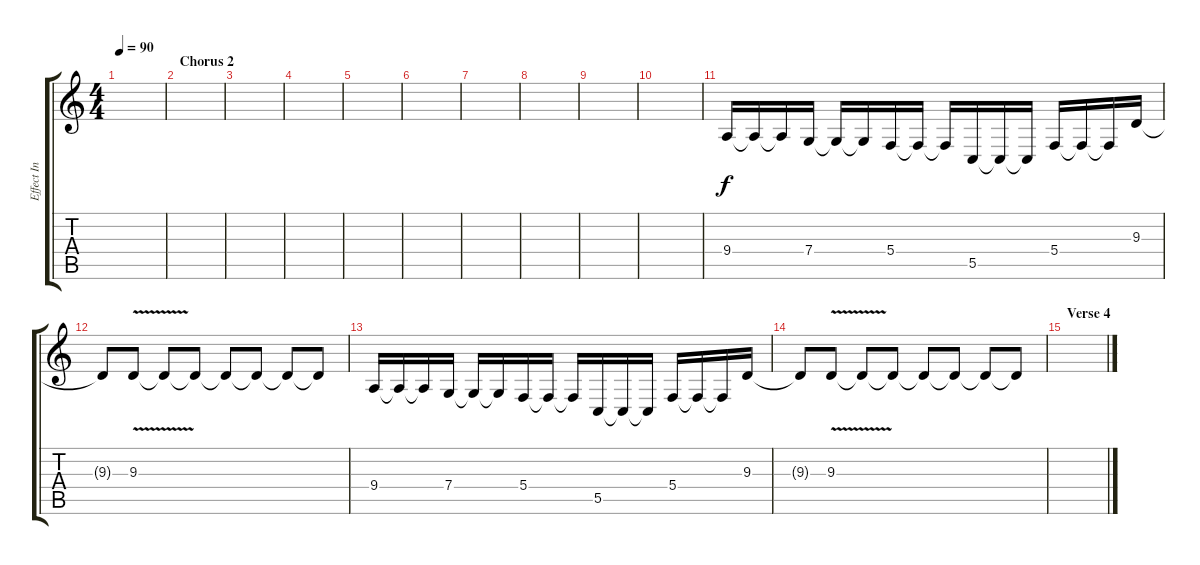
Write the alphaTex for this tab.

\track ("Effect In D " "Effect In ") {instrument violin}
\staff {score tabs}
\tuning (D4 A3 F3 C3 G2 D2) {hide}
\ts (4 4)
\tempo 90
\clef g2
\ks c
|
\section ("" "Chorus 2")
|
|
|
|
|
|
|
|
|
9.4.16 9.4{t}.16 9.4{t}.16 7.4.16 7.4{t}.16 7.4{t}.16 5.4.16 5.4{t}.16 5.4{t}.16 5.5.16 5.5{t}.16 5.5{t}.16 5.4.16 5.4{t}.16 5.4{t}.16 9.3.16 |
9.3{t}.8 9.3{v}.8 9.3{t}.8 9.3{t}.8 9.3{t}.8 9.3{t}.8 9.3{t}.8 9.3{t}.8 |
9.4.16 9.4{t}.16 9.4{t}.16 7.4.16 7.4{t}.16 7.4{t}.16 5.4.16 5.4{t}.16 5.4{t}.16 5.5.16 5.5{t}.16 5.5{t}.16 5.4.16 5.4{t}.16 5.4{t}.16 9.3.16 |
9.3{t}.8 9.3{v}.8 9.3{t}.8 9.3{t}.8 9.3{t}.8 9.3{t}.8 9.3{t}.8 9.3{t}.8 |
\section ("" "Verse 4")
